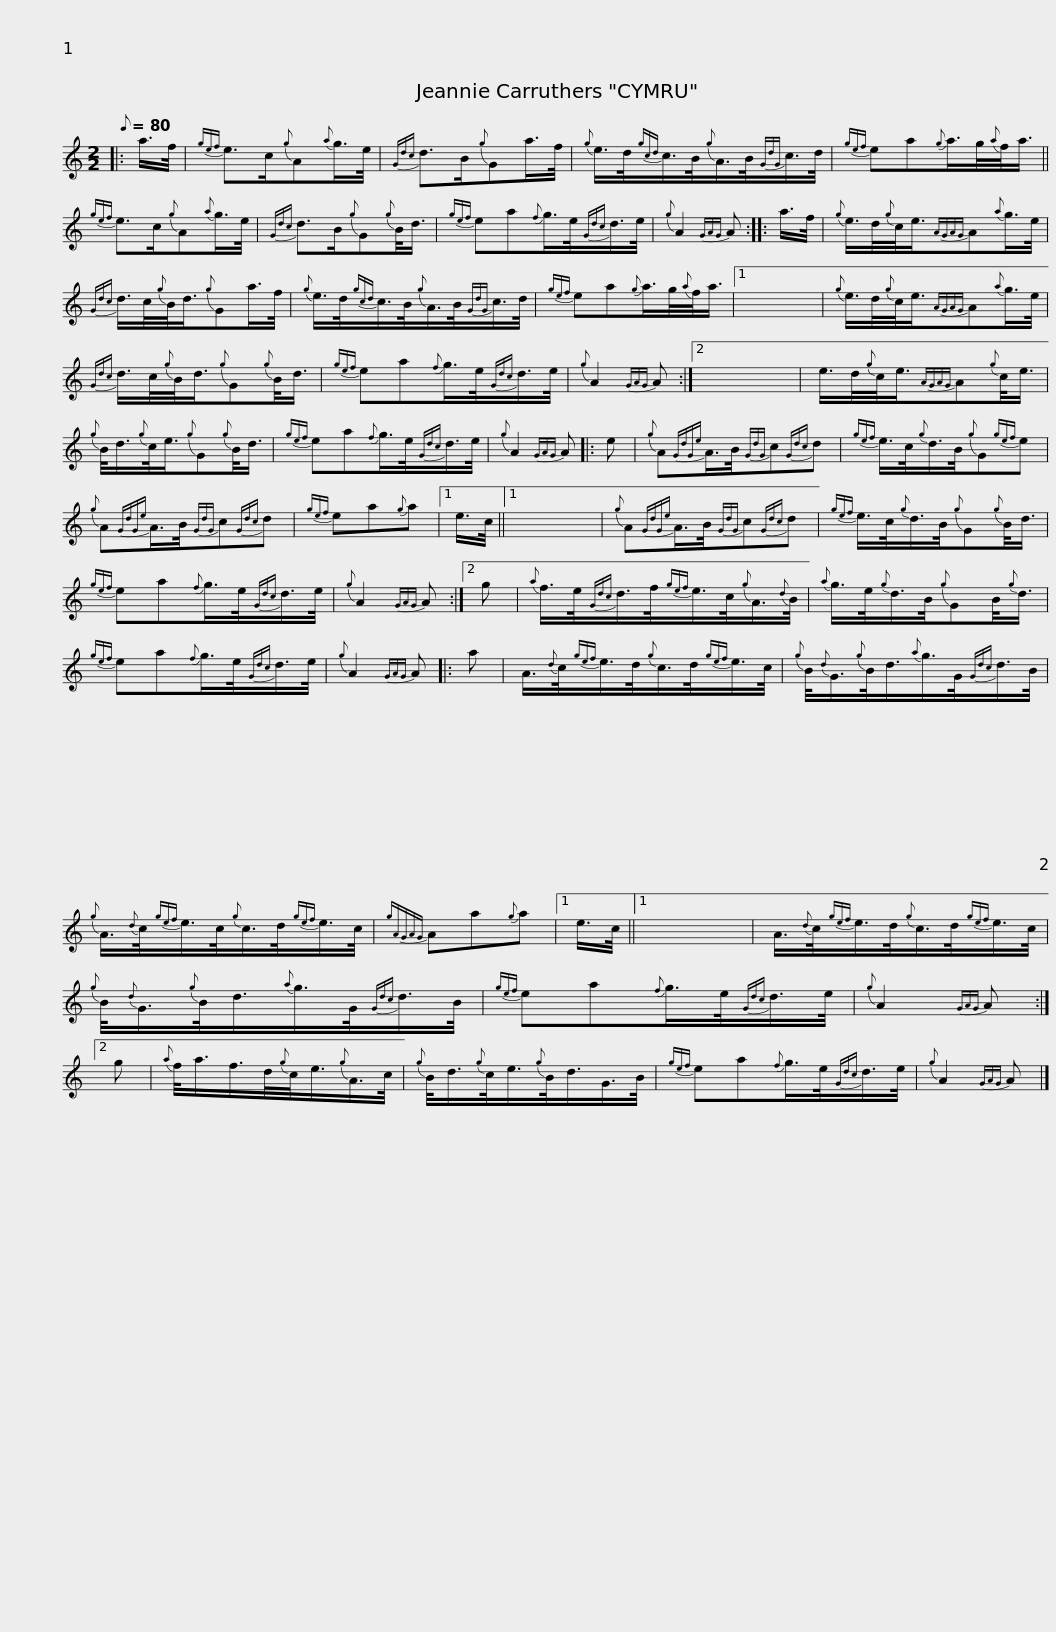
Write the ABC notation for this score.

X:1
L:1/8
Q:1/8=80
M:2/2
I:linebreak $
K:C
V:1 treble
V:1
|: a/>f/ |{gef} e>c{g}A{a}g/>e/ |{Gdc} d>B{g}Ga/>f/ |${g} e/>d/{gcd}c/>B/{g}A/>B/{GdG}c/>d/ |{gef} ea{g}a/>g/{a}f/<a/ || %5
{gef} e>c{g}A{a}g/>e/ |${Gdc} d>B{g}G{g}B/<d/ |{gef} ea{f}g/>e/{Gdc}d/>e/ |{g} A2{GAG} A ::$ a/>f/ | %10
{g} e/>d/{g}c/<e/{AGAG}A{a}g/>e/ |{Gdc} d/>c/{g}B/<d/{g}Ga/>f/ |${g} e/>d/{gcd}c/>B/{g}A/>B/{GdG}c/>d/ |{gef} ea{g}a/>g/{a}f/<a/ |1 x8 | %15
{g} e/>d/{g}c/<e/{AGAG}A{a}g/>e/ |${Gdc} d/>c/{g}B/<d/{g}G{g}B/<d/ |{gef} ea{f}g/>e/{Gdc}d/>e/ |{g} A2{GAG} A :|2 x8 |$ %20
 e/>d/{g}c/<e/{AGAG}A{g}c/<e/ |{g} B/<d/{g}c/<e/{g}G{g}B/<d/ |{gef} ea{f}g/>e/{Gdc}d/>e/ |${g} A2{GAG} A |: e | %25
{g} A{GdGe}A/>B/{GdG}c{Gdc}d |{gef} e/>c/{g}d/>B/{g}G{gef}e |${g} A{GdGe}A/>B/{GdG}c{Gdc}d |{gef} ea{g}a |1 e/>c/ ||1 %30
 x8 |{g} A{GdGe}A/>B/{GdG}c{Gdc}d |${gef} e/>c/{g}d/>B/{g}G{g}B/<d/ |{gef} ea{f}g/>e/{Gdc}d/>e/ |{g} A2{GAG} A :|2$ %35
 g |{a} f/>e/{Gdc}d/>f/{gef}e/>c/{g}A3/4{d}B/4 |{a} g/>e/{g}d/>B/{g}GB/4{g}d3/4 |{gef} ea{f}g/>e/{Gdc}d/>e/ |${g} A2{GAG} A |: %40
 a | A3/4{d}c/4{gef}e/>d/{g}c/>d/{gef}e/>c/ |{g} B/4{d}G3/4{g}B/<d/{a}g/>G/{Gdc}d/>B/ |${g} A3/4{d}c/4{gef}e/>c/{g}c/>d/{gef}e/>c/ |{gAGAG} Aa{g}a |1 %45
 e/>c/ ||1 x8 | A3/4{d}c/4{gef}e/>d/{g}c/>d/{gef}e/>c/ |${g} B/4{d}G3/4{g}B/<d/{a}g/>G/{Gdc}d/>B/ |{gef} ea{f}g/>e/{Gdc}d/>e/ | %50
{g} A2{GAG} A :|2$ g |{a} f/<a/f/>d/{g}c/<e/{g}A/>c/ |{g} B/<d/{g}c/<e/{g}B/<d/G/>B/ |{gef} ea{f}g/>e/{Gdc}d/>e/ |$ %55
{g} A2{GAG} A |] %56
